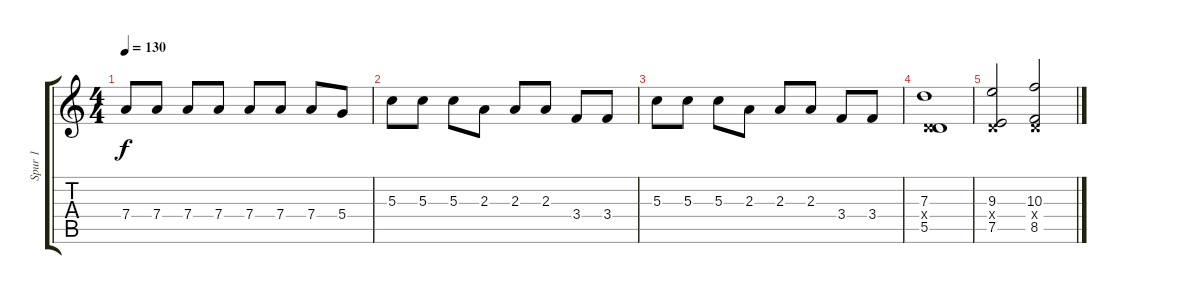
\track ("Spur 1" "Spur 1") {instrument overdrivenguitar}
\staff {score tabs}
\tuning (E4 B3 G3 D3 A2 E2) {hide}
\ts (4 4)
\tempo 130
\clef g2
\ks c
7.4.8{dy f} 7.4.8 7.4.8 7.4.8 7.4.8 7.4.8 7.4.8 5.4.8 |
5.3.8 5.3.8 5.3.8 2.3.8 2.3.8 2.3.8 3.4.8 3.4.8 |
5.3.8 5.3.8 5.3.8 2.3.8 2.3.8 2.3.8 3.4.8 3.4.8 |
(7.3 0.4{x} 5.5).1 |
(9.3 0.4{x} 7.5).2 (10.3 0.4{x} 8.5).2
